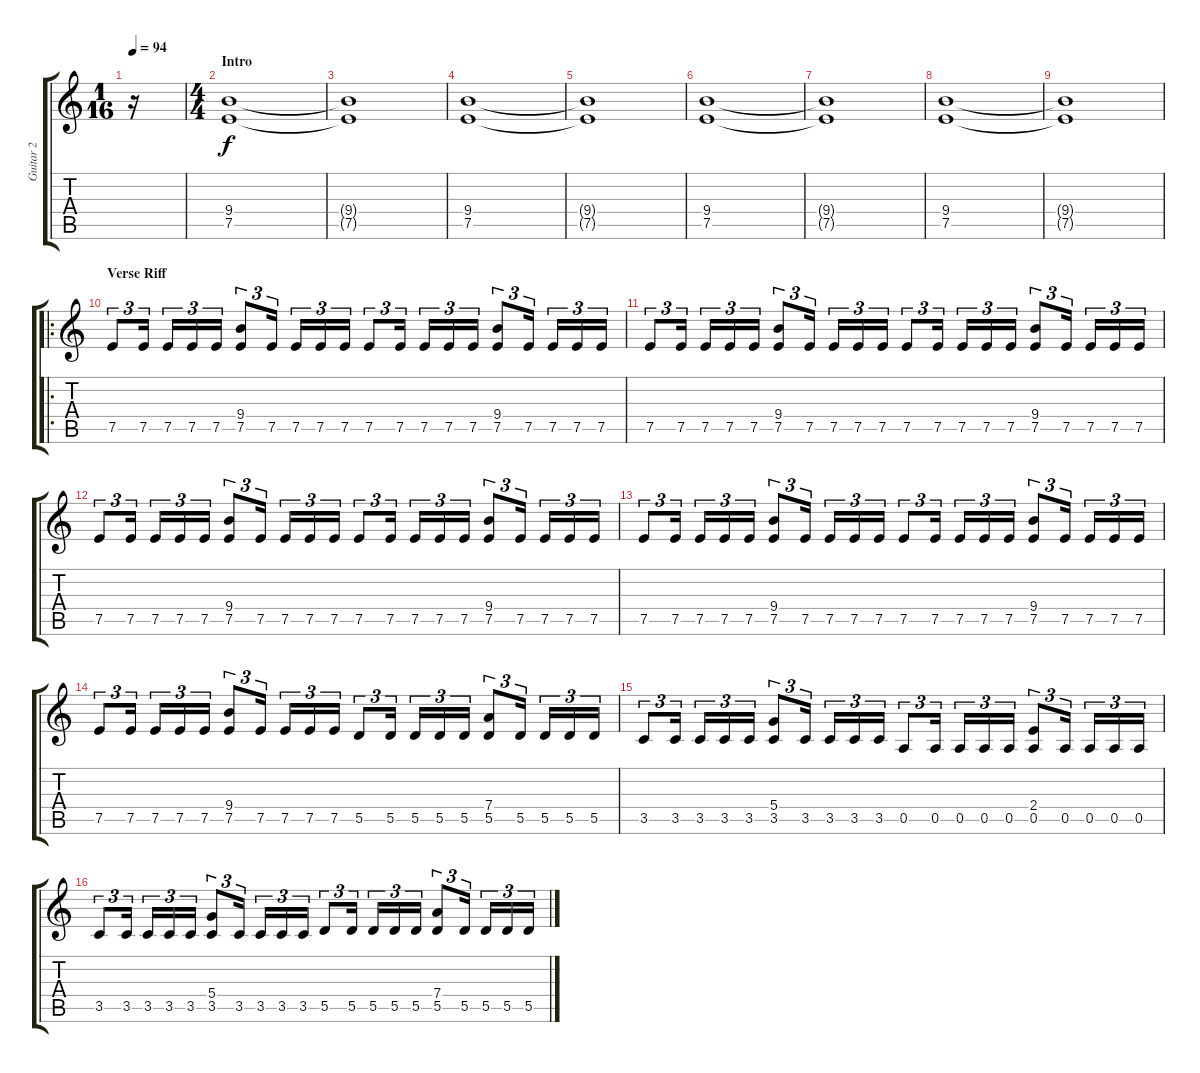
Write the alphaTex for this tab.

\track ("Guitar 2" "Guitar 2") {instrument overdrivenguitar}
\staff {score tabs}
\tuning (E4 B3 G3 D3 A2 E2) {hide}
\ts (1 16)
\tempo 94
\clef g2
\ks c
r.16{dy f instrument overdrivenguitar} |
\ts (4 4)
\section ("" "Intro")
(9.4 7.5).1 |
(9.4{t} 7.5{t}).1 |
(9.4 7.5).1 |
(9.4{t} 7.5{t}).1 |
(9.4 7.5).1 |
(9.4{t} 7.5{t}).1 |
(9.4 7.5).1 |
(9.4{t} 7.5{t}).1 |
\ro
\section ("" "Verse Riff")
7.5.8{tu (3 2)} 7.5.16{tu (3 2)} 7.5.16{tu (3 2)} 7.5.16{tu (3 2)} 7.5.16{tu (3 2)} (9.4 7.5).8{tu (3 2)} 7.5.16{tu (3 2)} 7.5.16{tu (3 2)} 7.5.16{tu (3 2)} 7.5.16{tu (3 2)} 7.5.8{tu (3 2)} 7.5.16{tu (3 2)} 7.5.16{tu (3 2)} 7.5.16{tu (3 2)} 7.5.16{tu (3 2)} (9.4 7.5).8{tu (3 2)} 7.5.16{tu (3 2)} 7.5.16{tu (3 2)} 7.5.16{tu (3 2)} 7.5.16{tu (3 2)} |
7.5.8{tu (3 2)} 7.5.16{tu (3 2)} 7.5.16{tu (3 2)} 7.5.16{tu (3 2)} 7.5.16{tu (3 2)} (9.4 7.5).8{tu (3 2)} 7.5.16{tu (3 2)} 7.5.16{tu (3 2)} 7.5.16{tu (3 2)} 7.5.16{tu (3 2)} 7.5.8{tu (3 2)} 7.5.16{tu (3 2)} 7.5.16{tu (3 2)} 7.5.16{tu (3 2)} 7.5.16{tu (3 2)} (9.4 7.5).8{tu (3 2)} 7.5.16{tu (3 2)} 7.5.16{tu (3 2)} 7.5.16{tu (3 2)} 7.5.16{tu (3 2)} |
7.5.8{tu (3 2)} 7.5.16{tu (3 2)} 7.5.16{tu (3 2)} 7.5.16{tu (3 2)} 7.5.16{tu (3 2)} (9.4 7.5).8{tu (3 2)} 7.5.16{tu (3 2)} 7.5.16{tu (3 2)} 7.5.16{tu (3 2)} 7.5.16{tu (3 2)} 7.5.8{tu (3 2)} 7.5.16{tu (3 2)} 7.5.16{tu (3 2)} 7.5.16{tu (3 2)} 7.5.16{tu (3 2)} (9.4 7.5).8{tu (3 2)} 7.5.16{tu (3 2)} 7.5.16{tu (3 2)} 7.5.16{tu (3 2)} 7.5.16{tu (3 2)} |
7.5.8{tu (3 2)} 7.5.16{tu (3 2)} 7.5.16{tu (3 2)} 7.5.16{tu (3 2)} 7.5.16{tu (3 2)} (9.4 7.5).8{tu (3 2)} 7.5.16{tu (3 2)} 7.5.16{tu (3 2)} 7.5.16{tu (3 2)} 7.5.16{tu (3 2)} 7.5.8{tu (3 2)} 7.5.16{tu (3 2)} 7.5.16{tu (3 2)} 7.5.16{tu (3 2)} 7.5.16{tu (3 2)} (9.4 7.5).8{tu (3 2)} 7.5.16{tu (3 2)} 7.5.16{tu (3 2)} 7.5.16{tu (3 2)} 7.5.16{tu (3 2)} |
7.5.8{tu (3 2)} 7.5.16{tu (3 2)} 7.5.16{tu (3 2)} 7.5.16{tu (3 2)} 7.5.16{tu (3 2)} (9.4 7.5).8{tu (3 2)} 7.5.16{tu (3 2)} 7.5.16{tu (3 2)} 7.5.16{tu (3 2)} 7.5.16{tu (3 2)} 5.5.8{tu (3 2)} 5.5.16{tu (3 2)} 5.5.16{tu (3 2)} 5.5.16{tu (3 2)} 5.5.16{tu (3 2)} (7.4 5.5).8{tu (3 2)} 5.5.16{tu (3 2)} 5.5.16{tu (3 2)} 5.5.16{tu (3 2)} 5.5.16{tu (3 2)} |
3.5.8{tu (3 2)} 3.5.16{tu (3 2)} 3.5.16{tu (3 2)} 3.5.16{tu (3 2)} 3.5.16{tu (3 2)} (5.4 3.5).8{tu (3 2)} 3.5.16{tu (3 2)} 3.5.16{tu (3 2)} 3.5.16{tu (3 2)} 3.5.16{tu (3 2)} 0.5.8{tu (3 2)} 0.5.16{tu (3 2)} 0.5.16{tu (3 2)} 0.5.16{tu (3 2)} 0.5.16{tu (3 2)} (2.4 0.5).8{tu (3 2)} 0.5.16{tu (3 2)} 0.5.16{tu (3 2)} 0.5.16{tu (3 2)} 0.5.16{tu (3 2)} |
3.5.8{tu (3 2)} 3.5.16{tu (3 2)} 3.5.16{tu (3 2)} 3.5.16{tu (3 2)} 3.5.16{tu (3 2)} (5.4 3.5).8{tu (3 2)} 3.5.16{tu (3 2)} 3.5.16{tu (3 2)} 3.5.16{tu (3 2)} 3.5.16{tu (3 2)} 5.5.8{tu (3 2)} 5.5.16{tu (3 2)} 5.5.16{tu (3 2)} 5.5.16{tu (3 2)} 5.5.16{tu (3 2)} (7.4 5.5).8{tu (3 2)} 5.5.16{tu (3 2)} 5.5.16{tu (3 2)} 5.5.16{tu (3 2)} 5.5.16{tu (3 2)}
